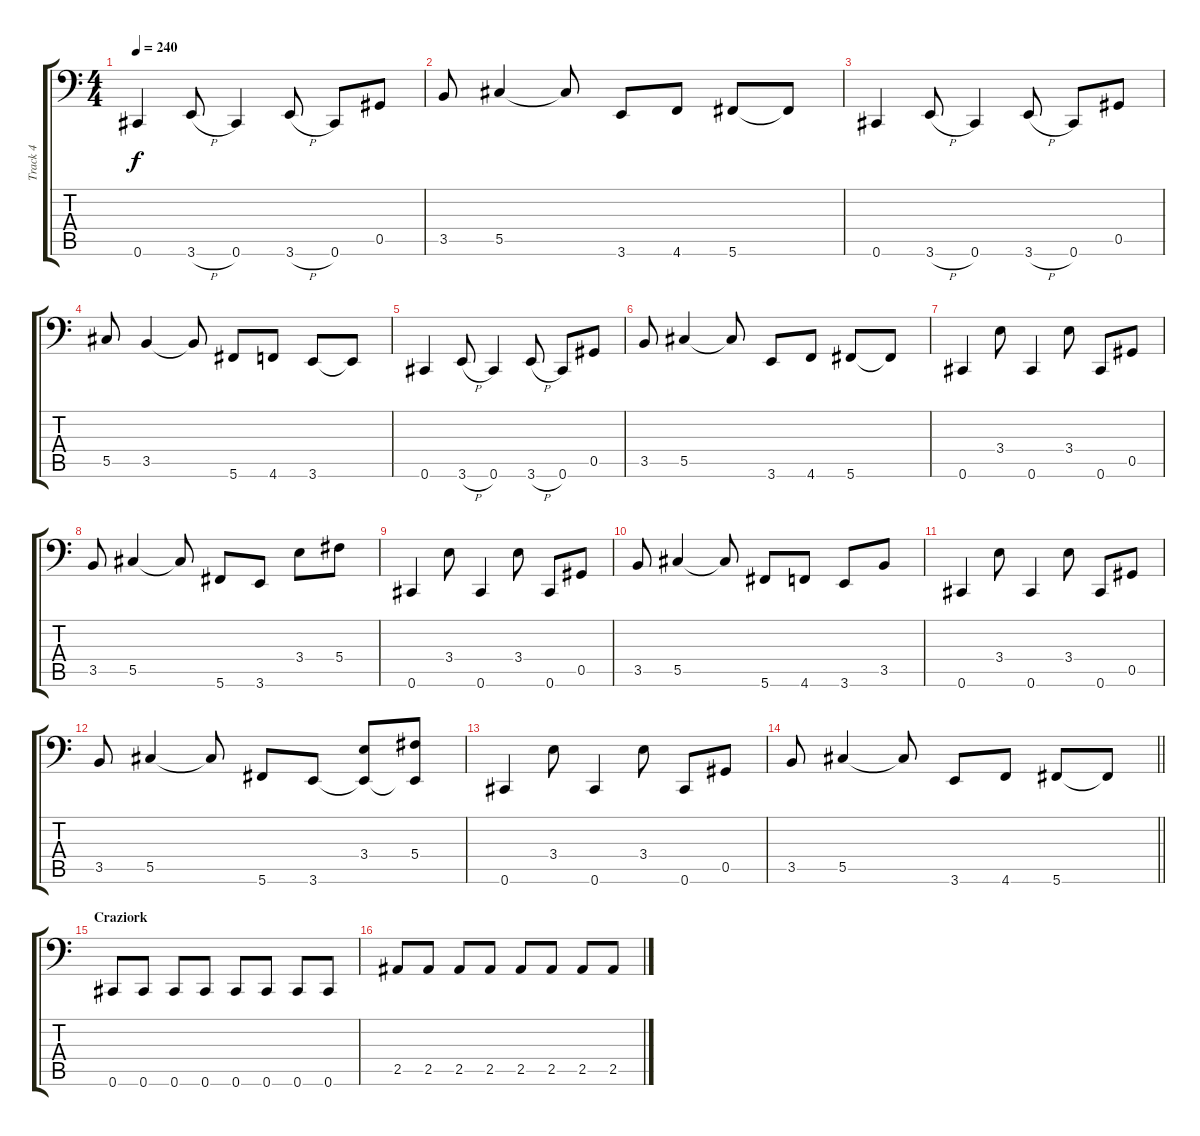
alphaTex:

\track ("Track 4" "Track 4") {instrument electricbassfinger}
\staff {score tabs}
\tuning (Eb3 Bb2 Gb2 Db2 Ab1 Db1) {hide}
\ts (4 4)
\tempo 240
\clef f4
\ks c
0.6.4{dy f} 3.6{h}.8 0.6.4 3.6{h}.8 0.6.8 0.5.8 |
3.5.8 5.5.4 5.5{t}.8 3.6.8 4.6.8 5.6.8 5.6{t}.8 |
0.6.4 3.6{h}.8 0.6.4 3.6{h}.8 0.6.8 0.5.8 |
5.5.8 3.5.4 3.5{t}.8 5.6.8 4.6.8 3.6.8 3.6{t}.8 |
0.6.4 3.6{h}.8 0.6.4 3.6{h}.8 0.6.8 0.5.8 |
3.5.8 5.5.4 5.5{t}.8 3.6.8 4.6.8 5.6.8 5.6{t}.8 |
0.6.4 3.4.8 0.6.4 3.4.8 0.6.8 0.5.8 |
3.5.8 5.5.4 5.5{t}.8 5.6.8 3.6.8 3.4.8 5.4.8 |
0.6.4 3.4.8 0.6.4 3.4.8 0.6.8 0.5.8 |
3.5.8 5.5.4 5.5{t}.8 5.6.8 4.6.8 3.6.8 3.5.8 |
0.6.4 3.4.8 0.6.4 3.4.8 0.6.8 0.5.8 |
3.5.8 5.5.4 5.5{t}.8 5.6.8 3.6.8 (3.4 3.6{t}).8 (5.4 3.6{t}).8 |
0.6.4 3.4.8 0.6.4 3.4.8 0.6.8 0.5.8 |
\barLineRight lightlight
3.5.8 5.5.4 5.5{t}.8 3.6.8 4.6.8 5.6.8 5.6{t}.8 |
\section ("" "Craziork")
0.6.8 0.6.8 0.6.8 0.6.8 0.6.8 0.6.8 0.6.8 0.6.8 |
2.5.8 2.5.8 2.5.8 2.5.8 2.5.8 2.5.8 2.5.8 2.5.8
